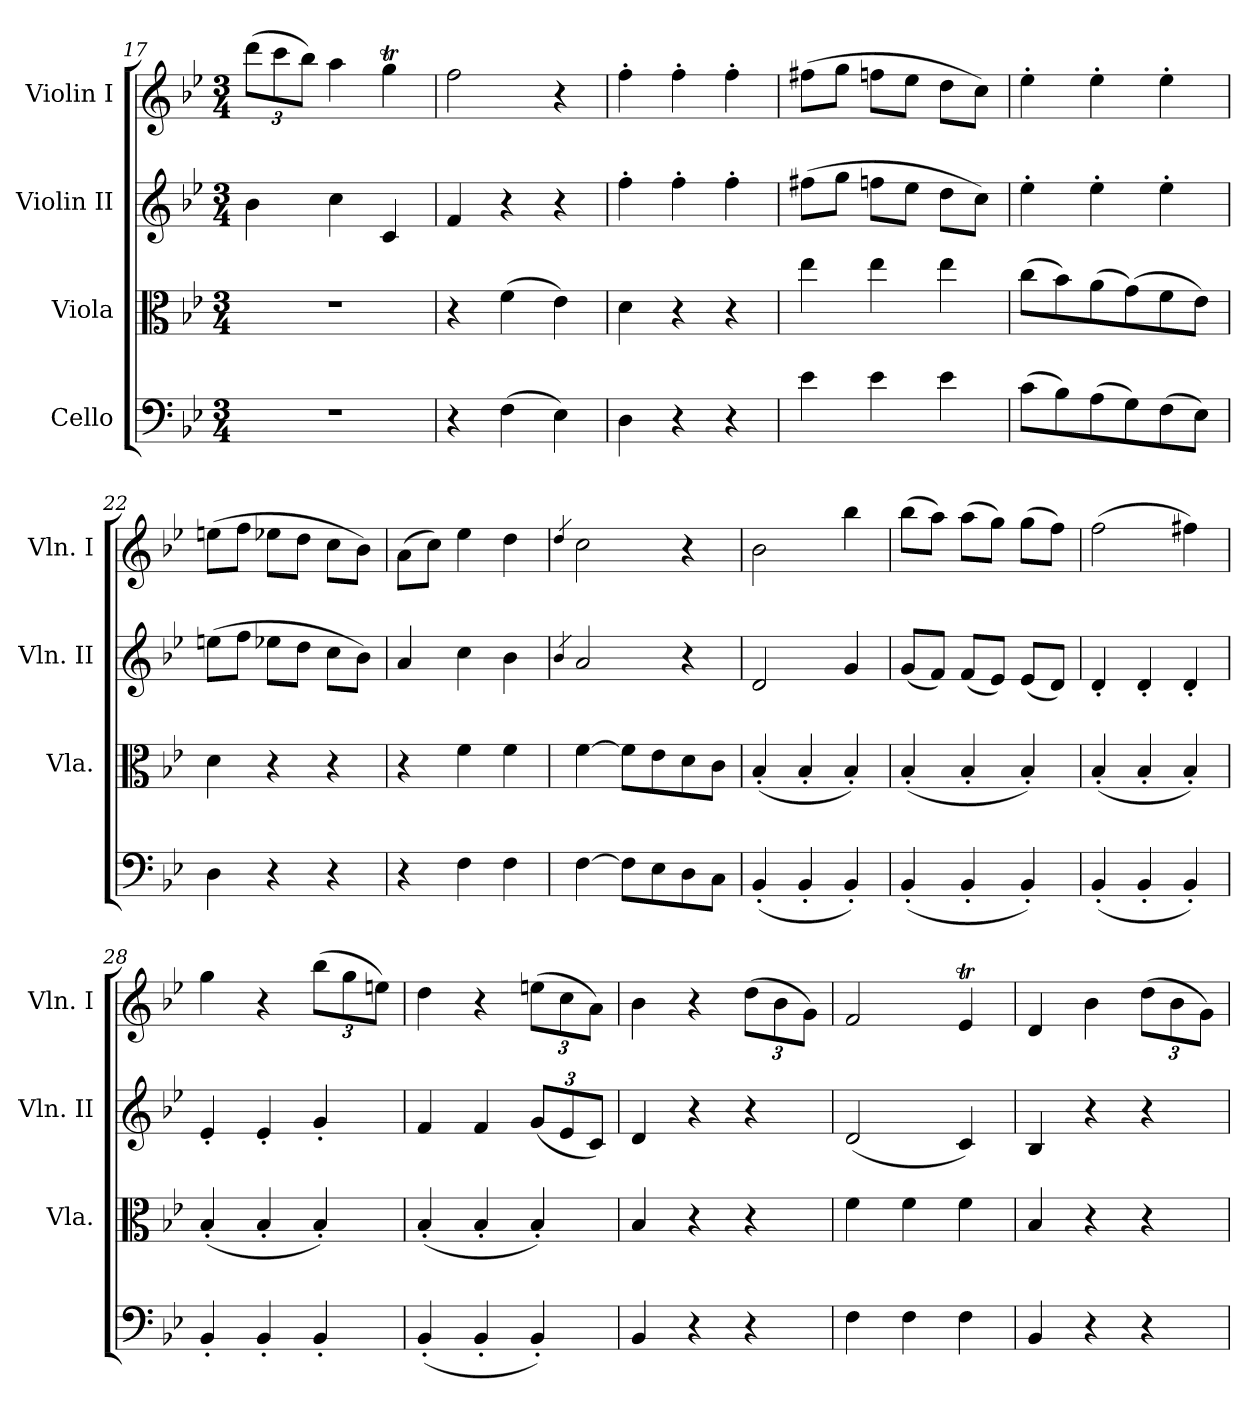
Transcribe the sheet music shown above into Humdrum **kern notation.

**kern	**kern	**kern	**kern
*part4	*part3	*part2	*part1
*staff4	*staff3	*staff2	*staff1
*I"Cello	*I"Viola	*I"Violin II	*I"Violin I
*	*I'Vla.	*I'Vln. II	*I'Vln. I
*clefF4	*clefC3	*clefG2	*clefG2
*k[b-e-]	*k[b-e-]	*k[b-e-]	*k[b-e-]
*B-:	*B-:	*B-:	*B-:
*M3/4	*M3/4	*M3/4	*M3/4
=17	=17	=17	=17
2.r	2.r	4b-\	(>12ddd\L
.	.	.	12ccc\
.	.	.	12bb-\J)
.	.	4cc\	4aa\
.	.	4c/	4ggT\
=18	=18	=18	=18
4r	4r	4f/	2ff\
(>4F\	(>4f\	4r	.
4E-\)	4e-\)	4r	4r
!!LO:LB:g=z
=19	=19	=19	=19
4D\	4d\	4ff'>\	4ff'>\
4r	4r	4ff'>\	4ff'>\
4r	4r	4ff'>\	4ff'>\
=20	=20	=20	=20
4e-\	4ee-\	(8ff#X\L	(>8ff#X\L
.	.	8gg\J	8gg\J
4e-\	4ee-\	8ffn\L	8ffn\L
.	.	8ee-\J	8ee-\J
4e-\	4ee-\	8dd\L	8dd\L
.	.	8cc\J)	8cc\J)
=21	=21	=21	=21
(>8c\L	(>8cc\L	4ee-'>\	4ee-'>\
8B-\)	8b-\)	.	.
(>8A\	(>8a\	4ee-'>\	4ee-'>\
8G\)	(>8g\)	.	.
(>8F\	8f\	4ee-'>\	4ee-'>\
8E-\J)	8e-\J)	.	.
=22	=22	=22	=22
4D\	4d\	(8een\L	(>8een\L
.	.	8ff\J	8ff\J
4r	4r	8ee-X\L	8ee-X\L
.	.	8dd\J	8dd\J
4r	4r	8cc\L	8cc\L
.	.	8b-\J)	8b-\J)
=23	=23	=23	=23
4r	4r	4a/	(>8a\L
.	.	.	8cc\J)
4F\	4f\	4cc\	4ee-\
4F\	4f\	4b-\	4dd\
=24	=24	=24	=24
.	.	4qb-/	4qdd/
[4F\	[4f\	2a/	2cc\
8F\L]	8f\L]	.	.
8E-\	8e-\	.	.
8D\	8d\	4r	4r
8C\J	8c\J	.	.
!!LO:LB:g=z
=25	=25	=25	=25
(<4BB-'</	(<4B-'</	2d/	2b-\
4BB-'</	4B-'</	.	.
4BB-'</)	4B-'</)	4g/	4bb-\
=26	=26	=26	=26
(<4BB-'</	(<4B-'</	(8g/L	(>8bb-\L
.	.	8f/J)	8aa\J)
4BB-'</	4B-'</	(8f/L	(>8aa\L
.	.	8e-/J)	8gg\J)
4BB-'</)	4B-'</)	(8e-/L	(>8gg\L
.	.	8d/J)	8ff\J)
=27	=27	=27	=27
(<4BB-'</	(<4B-'</	4d'</	(>2ff\
4BB-'</	4B-'</	4d'</	.
4BB-'</)	4B-'</)	4d'</	4ff#X\)
=28	=28	=28	=28
4BB-'</	(<4B-'</	4e-'</	4gg\
4BB-'</	4B-'</	4e-'</	4r
4BB-'</	4B-'</)	4g'</	(>12bb-\L
.	.	.	12gg\
.	.	.	12een\J)
=29	=29	=29	=29
(<4BB-'</	(<4B-'</	4f/	4dd\
4BB-'</	4B-'</	4f/	4r
4BB-'</)	4B-'</)	(12g/L	(>12een\L
.	.	12e-/	12cc\
.	.	12c/J)	12a\J)
=30	=30	=30	=30
4BB-/	4B-/	4d/	4b-\
4r	4r	4r	4r
4r	4r	4r	(>12dd\L
.	.	.	12b-\
.	.	.	12g\J)
!!LO:LB:g=z
=31	=31	=31	=31
4F\	4f\	(2d/	2f/
4F\	4f\	.	.
4F\	4f\	4c/)	4e-T/
=32	=32	=32	=32
4BB-/	4B-/	4B-/	4d/
4r	4r	4r	4b-\
4r	4r	4r	(>12dd\L
.	.	.	12b-\
.	.	.	12g\J)
=	=	=	=
*-	*-	*-	*-
